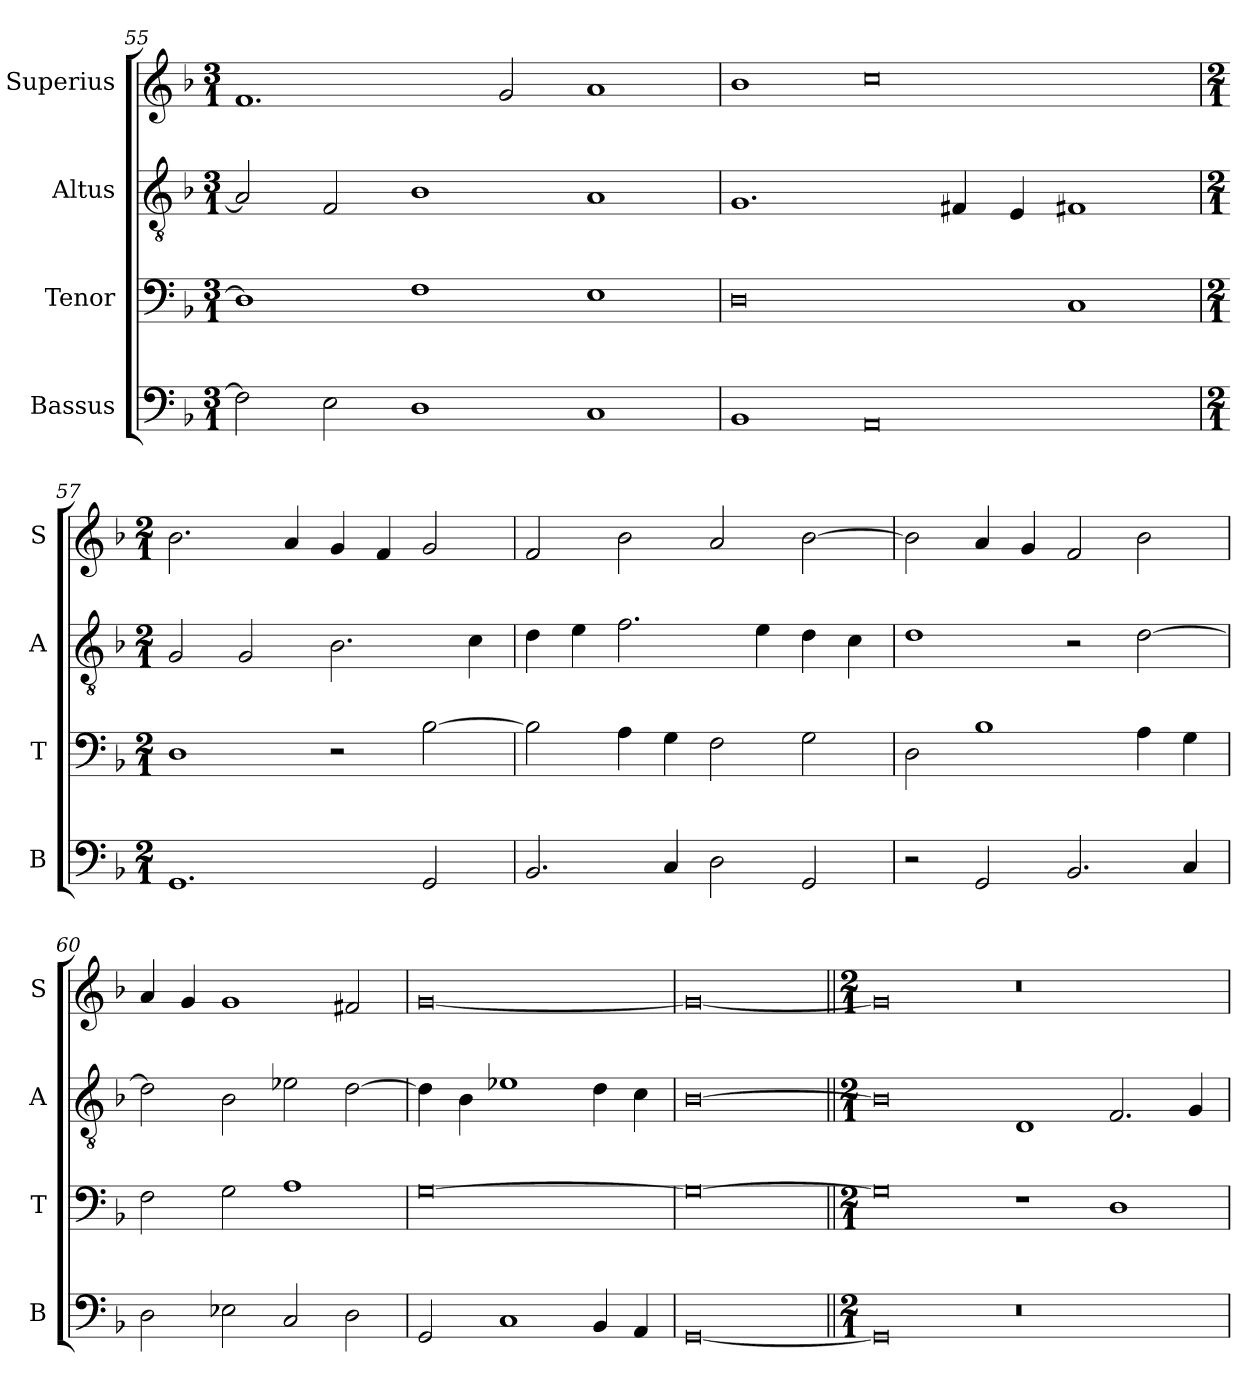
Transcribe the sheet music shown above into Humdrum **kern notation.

**kern	**kern	**kern	**kern
*part4	*part3	*part2	*part1
*staff4	*staff3	*staff2	*staff1
*I"Bassus	*I"Tenor	*I"Altus	*I"Superius
*I'B	*I'T	*I'A	*I'S
*clefF4	*clefF4	*clefGv2	*clefG2
*k[b-]	*k[b-]	*k[b-]	*k[b-]
*F:	*F:	*F:	*F:
*M3/1	*M3/1	*M3/1	*M3/1
=55	=55	=55	=55
2F]	1D]	2A]	1.f
2E	.	2F	.
1D	1F	1B-	.
.	.	.	2g
1C	1E	1A	1a
=56	=56	=56	=56
1BB-	0D	1.G	1b-
0AA	.	.	0cc
.	.	4F#X	.
.	.	4E	.
.	1C	1F#X	.
=57	=57	=57	=57
*M2/1	*M2/1	*M2/1	*M2/1
1.GG	1D	2G	2.b-
.	.	2G	.
.	.	.	4a
.	2r	2.B-	4g
.	.	.	4f
2GG	[2B-	.	2g
.	.	4c	.
=58	=58	=58	=58
2.BB-	2B-]	4d	2f
.	.	4e	.
.	4A	2.f	2b-
4C	4G	.	.
2D	2F	.	2a
.	.	4e	.
2GG	2G	4d	[2b-
.	.	4c	.
=59	=59	=59	=59
2r	2D	1d	2b-]
2GG	1B-	.	4a
.	.	.	4g
2.BB-	.	2r	2f
.	4A	[2d	2b-
4C	4G	.	.
=60	=60	=60	=60
2D	2F	2d]	4a
.	.	.	4g
2E-X	2G	2B-	1g
2C	1A	2e-X	.
2D	.	[2d	2f#X
=61	=61	=61	=61
2GG	[0G	4d]	[0g
.	.	4B-	.
1C	.	1e-X	.
4BB-	.	4d	.
4AA	.	4c	.
=62	=62	=62	=62
[0GG	0G_	[0B-	0g_
=63||	=63||	=63||	=63||
*M2/1	*M2/1	*M2/1	*M2/1
0GG]	0G]	0B-]	0g]
0r	1r	1D	0r
.	1D	2.F	.
.	.	4G	.
=	=	=	=
*-	*-	*-	*-
